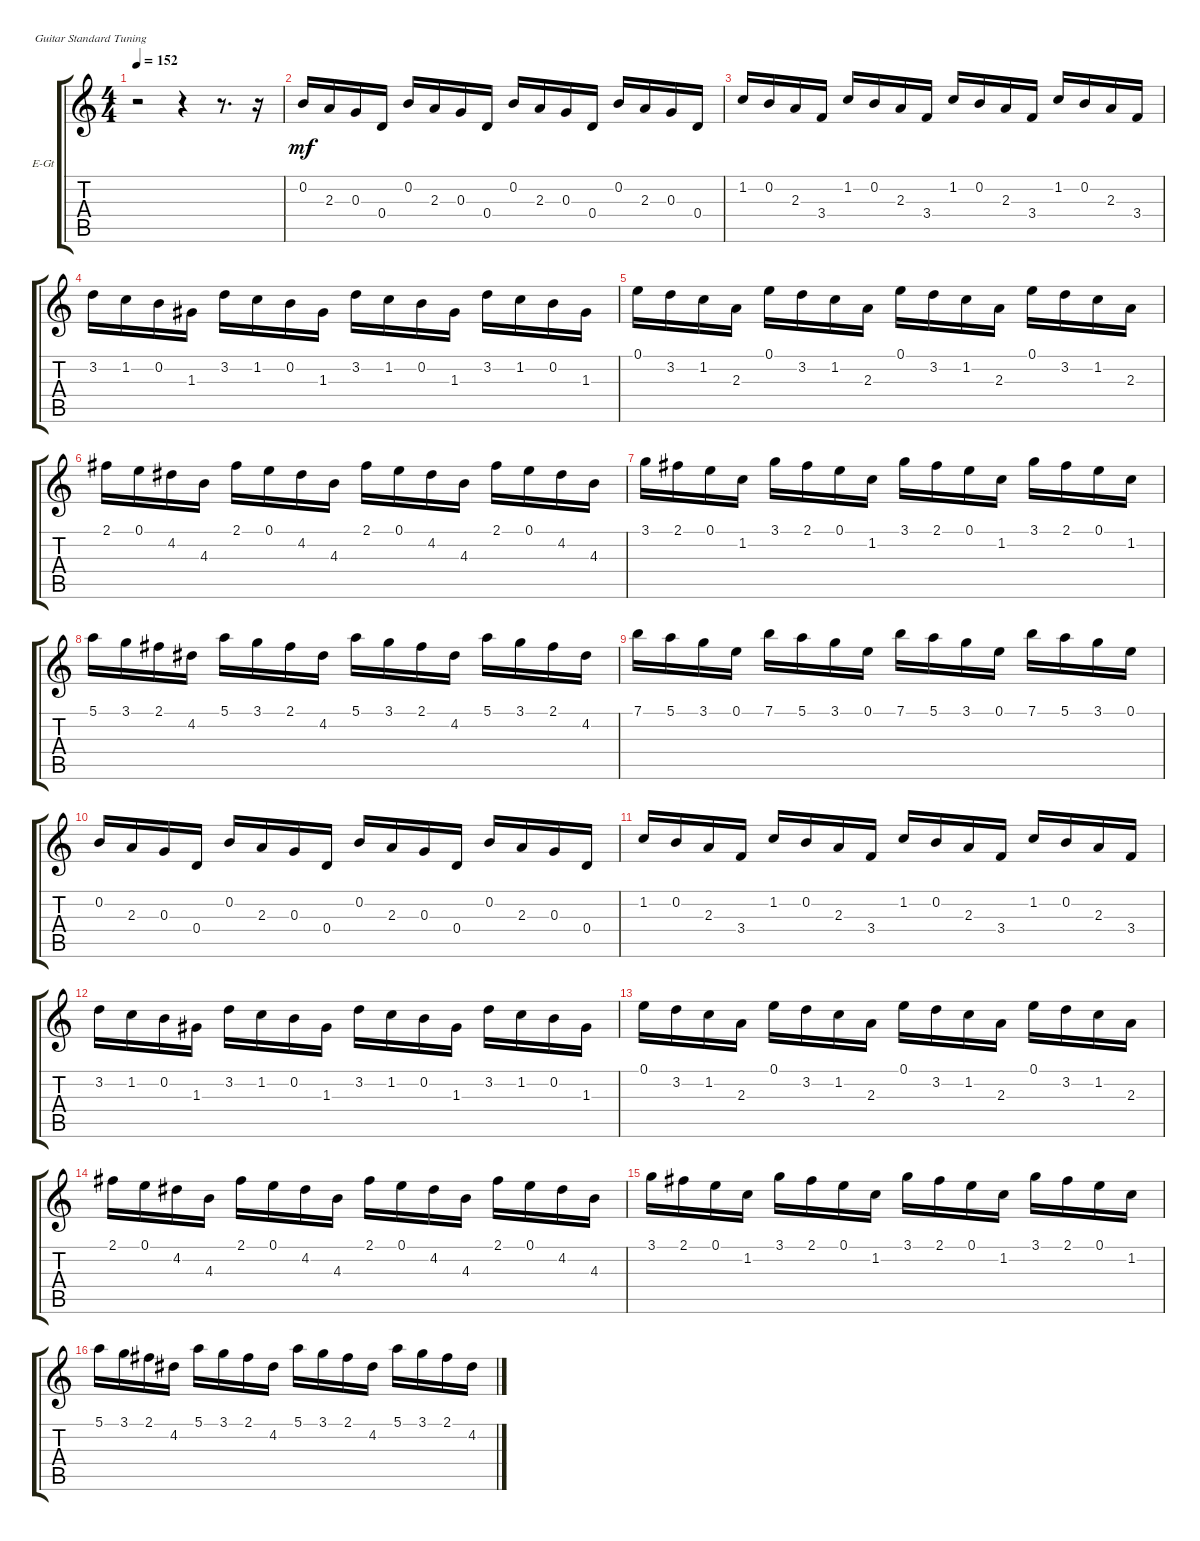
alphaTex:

\bracketExtendMode groupsimilarinstruments
\firstSystemTrackNameOrientation horizontal
\otherSystemsTrackNameOrientation horizontal
\track ("Electric Guitar" "E-Gt") {instrument electricguitarclean}
\staff {score tabs}
\tuning (E4 B3 G3 D3 A2 E2)
\ts (4 4)
\tempo 152
\clef g2
\ks c
r.2{dy mf} r.4 r.8{d} r.16 |
0.2.16 2.3.16 0.3.16 0.4.16 0.2.16 2.3.16 0.3.16 0.4.16 0.2.16 2.3.16 0.3.16 0.4.16 0.2.16 2.3.16 0.3.16 0.4.16 |
1.2.16 0.2.16 2.3.16 3.4.16 1.2.16 0.2.16 2.3.16 3.4.16 1.2.16 0.2.16 2.3.16 3.4.16 1.2.16 0.2.16 2.3.16 3.4.16 |
3.2.16 1.2.16 0.2.16 1.3.16 3.2.16 1.2.16 0.2.16 1.3.16 3.2.16 1.2.16 0.2.16 1.3.16 3.2.16 1.2.16 0.2.16 1.3.16 |
0.1.16 3.2.16 1.2.16 2.3.16 0.1.16 3.2.16 1.2.16 2.3.16 0.1.16 3.2.16 1.2.16 2.3.16 0.1.16 3.2.16 1.2.16 2.3.16 |
2.1.16 0.1.16 4.2.16 4.3.16 2.1.16 0.1.16 4.2.16 4.3.16 2.1.16 0.1.16 4.2.16 4.3.16 2.1.16 0.1.16 4.2.16 4.3.16 |
3.1.16 2.1.16 0.1.16 1.2.16 3.1.16 2.1.16 0.1.16 1.2.16 3.1.16 2.1.16 0.1.16 1.2.16 3.1.16 2.1.16 0.1.16 1.2.16 |
5.1.16 3.1.16 2.1.16 4.2.16 5.1.16 3.1.16 2.1.16 4.2.16 5.1.16 3.1.16 2.1.16 4.2.16 5.1.16 3.1.16 2.1.16 4.2.16 |
7.1.16 5.1.16 3.1.16 0.1.16 7.1.16 5.1.16 3.1.16 0.1.16 7.1.16 5.1.16 3.1.16 0.1.16 7.1.16 5.1.16 3.1.16 0.1.16 |
0.2.16 2.3.16 0.3.16 0.4.16 0.2.16 2.3.16 0.3.16 0.4.16 0.2.16 2.3.16 0.3.16 0.4.16 0.2.16 2.3.16 0.3.16 0.4.16 |
1.2.16 0.2.16 2.3.16 3.4.16 1.2.16 0.2.16 2.3.16 3.4.16 1.2.16 0.2.16 2.3.16 3.4.16 1.2.16 0.2.16 2.3.16 3.4.16 |
3.2.16 1.2.16 0.2.16 1.3.16 3.2.16 1.2.16 0.2.16 1.3.16 3.2.16 1.2.16 0.2.16 1.3.16 3.2.16 1.2.16 0.2.16 1.3.16 |
0.1.16 3.2.16 1.2.16 2.3.16 0.1.16 3.2.16 1.2.16 2.3.16 0.1.16 3.2.16 1.2.16 2.3.16 0.1.16 3.2.16 1.2.16 2.3.16 |
2.1.16 0.1.16 4.2.16 4.3.16 2.1.16 0.1.16 4.2.16 4.3.16 2.1.16 0.1.16 4.2.16 4.3.16 2.1.16 0.1.16 4.2.16 4.3.16 |
3.1.16 2.1.16 0.1.16 1.2.16 3.1.16 2.1.16 0.1.16 1.2.16 3.1.16 2.1.16 0.1.16 1.2.16 3.1.16 2.1.16 0.1.16 1.2.16 |
5.1.16 3.1.16 2.1.16 4.2.16 5.1.16 3.1.16 2.1.16 4.2.16 5.1.16 3.1.16 2.1.16 4.2.16 5.1.16 3.1.16 2.1.16 4.2.16
